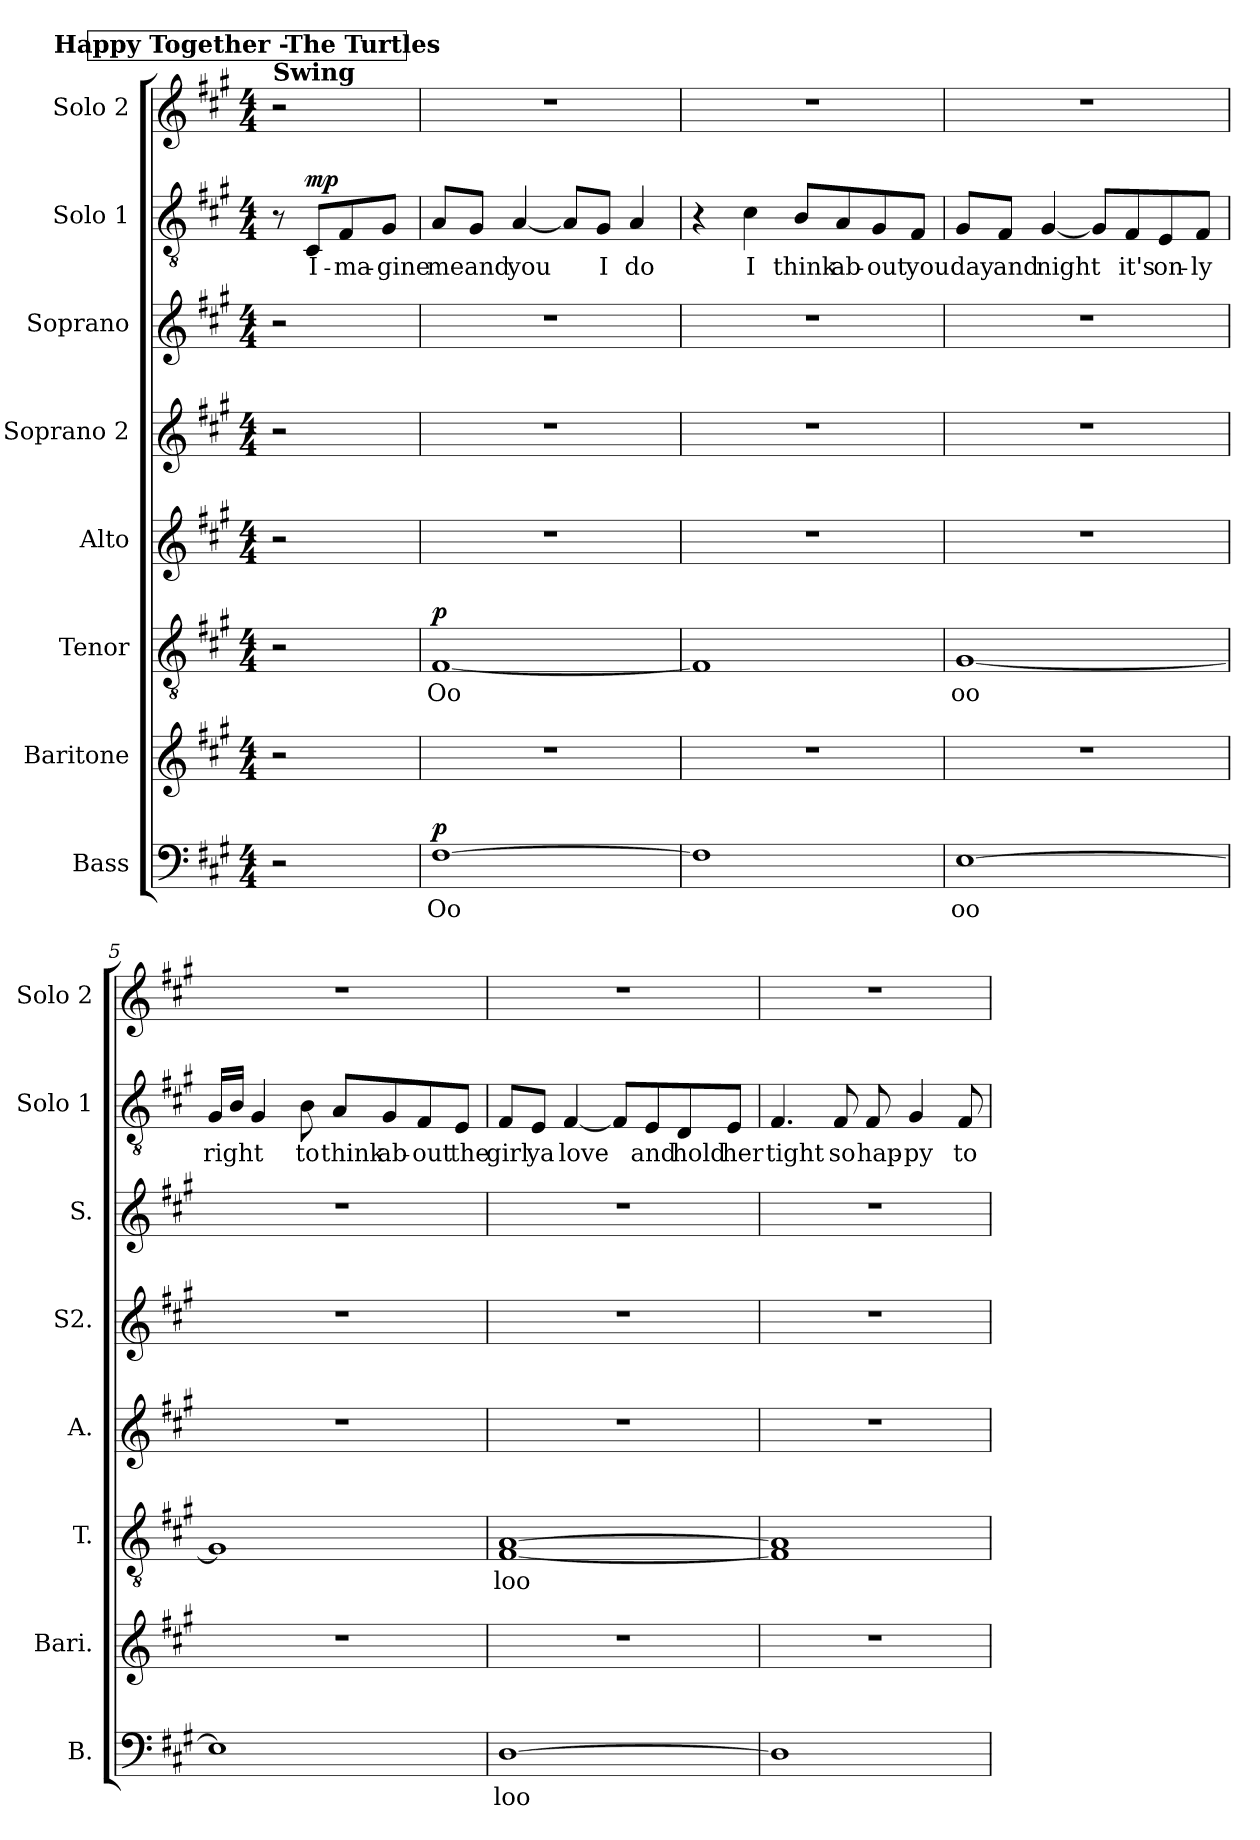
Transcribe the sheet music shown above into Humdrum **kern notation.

**kern	**text	**dynam	**kern	**kern	**text	**dynam	**kern	**kern	**kern	**kern	**text	**dynam	**kern
*part8	*part8	*part8	*part7	*part6	*part6	*part6	*part5	*part4	*part3	*part2	*part2	*part2	*part1
*staff8	*staff8	*staff8	*staff7	*staff6	*staff6	*staff6	*staff5	*staff4	*staff3	*staff2	*staff2	*staff2	*staff1
*I"Bass	*	*	*I"Baritone	*I"Tenor	*	*	*I"Alto	*I"Soprano 2	*I"Soprano	*I"Solo 1	*	*	*I"Solo 2
*I'B.	*	*	*I'Bari.	*I'T.	*	*	*I'A.	*I'S2.	*I'S.	*I'Solo 1	*	*	*I'Solo 2
*clefF4	*	*	*clefG2	*clefGv2	*	*	*clefG2	*clefG2	*clefG2	*clefGv2	*	*	*clefG2
*k[f#c#g#]	*	*	*k[f#c#g#]	*k[f#c#g#]	*	*	*k[f#c#g#]	*k[f#c#g#]	*k[f#c#g#]	*k[f#c#g#]	*	*	*k[f#c#g#]
*M4/4	*	*	*M4/4	*M4/4	*	*	*M4/4	*M4/4	*M4/4	*M4/4	*	*	*M4/4
*MM120	*	*	*MM120	*MM120	*	*	*MM120	*MM120	*MM120	*MM120	*	*	*MM120
!!LO:REH:place=s1:a:B:fs=14:t=Happy Together -The Turtles
=1	=1	=1	=1	=1	=1	=1	=1	=1	=1	=1	=1	=1	=1
!	!	!	!	!	!	!	!	!	!	!	!	!	!LO:TX:B:t=Swing
2r	.	.	2r	2r	.	.	2r	2r	2r	8r	.	.	2r
!	!	!	!	!	!	!	!	!	!	!	!LO:LY:b	!LO:DY:b	!
.	.	.	.	.	.	.	.	.	.	8C#/L	I-	mp	.
!	!	!	!	!	!	!	!	!	!	!	!LO:LY:b	!	!
.	.	.	.	.	.	.	.	.	.	8F#/	-ma-	.	.
!	!	!	!	!	!	!	!	!	!	!	!LO:LY:b	!	!
.	.	.	.	.	.	.	.	.	.	8G#/J	-gine	.	.
=2	=2	=2	=2	=2	=2	=2	=2	=2	=2	=2	=2	=2	=2
!	!LO:LY:b	!LO:DY:b	!	!	!LO:LY:b	!LO:DY:b	!	!	!	!	!LO:LY:b	!	!
[1F#	Oo	p	1r	[1F#	Oo	p	1r	1r	1r	8A/L	me	.	1r
!	!	!	!	!	!	!	!	!	!	!	!LO:LY:b	!	!
.	.	.	.	.	.	.	.	.	.	8G#/J	and	.	.
!	!	!	!	!	!	!	!	!	!	!	!LO:LY:b	!	!
.	.	.	.	.	.	.	.	.	.	[4A/	you	.	.
.	.	.	.	.	.	.	.	.	.	8A/L]	.	.	.
!	!	!	!	!	!	!	!	!	!	!	!LO:LY:b	!	!
.	.	.	.	.	.	.	.	.	.	8G#/J	I	.	.
!	!	!	!	!	!	!	!	!	!	!	!LO:LY:b	!	!
.	.	.	.	.	.	.	.	.	.	4A/	do	.	.
=3	=3	=3	=3	=3	=3	=3	=3	=3	=3	=3	=3	=3	=3
1F#]	.	.	1r	1F#]	.	.	1r	1r	1r	4r	.	.	1r
!	!	!	!	!	!	!	!	!	!	!	!LO:LY:b	!	!
.	.	.	.	.	.	.	.	.	.	4c#\	I	.	.
!	!	!	!	!	!	!	!	!	!	!	!LO:LY:b	!	!
.	.	.	.	.	.	.	.	.	.	8B/L	think	.	.
!	!	!	!	!	!	!	!	!	!	!	!LO:LY:b	!	!
.	.	.	.	.	.	.	.	.	.	8A/	ab-	.	.
!	!	!	!	!	!	!	!	!	!	!	!LO:LY:b	!	!
.	.	.	.	.	.	.	.	.	.	8G#/	-out	.	.
!	!	!	!	!	!	!	!	!	!	!	!LO:LY:b	!	!
.	.	.	.	.	.	.	.	.	.	8F#/J	you	.	.
=4	=4	=4	=4	=4	=4	=4	=4	=4	=4	=4	=4	=4	=4
!	!LO:LY:b	!	!	!	!LO:LY:b	!	!	!	!	!	!LO:LY:b	!	!
[1E	oo	.	1r	[1G#	oo	.	1r	1r	1r	8G#/L	day	.	1r
!	!	!	!	!	!	!	!	!	!	!	!LO:LY:b	!	!
.	.	.	.	.	.	.	.	.	.	8F#/J	and	.	.
!	!	!	!	!	!	!	!	!	!	!	!LO:LY:b	!	!
.	.	.	.	.	.	.	.	.	.	[4G#/	night	.	.
.	.	.	.	.	.	.	.	.	.	8G#/L]	.	.	.
!	!	!	!	!	!	!	!	!	!	!	!LO:LY:b	!	!
.	.	.	.	.	.	.	.	.	.	8F#/	it's	.	.
!	!	!	!	!	!	!	!	!	!	!	!LO:LY:b	!	!
.	.	.	.	.	.	.	.	.	.	8E/	on-	.	.
!	!	!	!	!	!	!	!	!	!	!	!LO:LY:b	!	!
.	.	.	.	.	.	.	.	.	.	8F#/J	-ly	.	.
!!LO:LB:g=z
=5	=5	=5	=5	=5	=5	=5	=5	=5	=5	=5	=5	=5	=5
!	!	!	!	!	!	!	!	!	!	!	!LO:LY:b	!	!
1E]	.	.	1r	1G#]	.	.	1r	1r	1r	16G#/LL	right	.	1r
.	.	.	.	.	.	.	.	.	.	16B/JJ	.	.	.
.	.	.	.	.	.	.	.	.	.	4G#/	.	.	.
!	!	!	!	!	!	!	!	!	!	!	!LO:LY:b	!	!
.	.	.	.	.	.	.	.	.	.	8B\	to	.	.
!	!	!	!	!	!	!	!	!	!	!	!LO:LY:b	!	!
.	.	.	.	.	.	.	.	.	.	8A/L	think	.	.
!	!	!	!	!	!	!	!	!	!	!	!LO:LY:b	!	!
.	.	.	.	.	.	.	.	.	.	8G#/	ab-	.	.
!	!	!	!	!	!	!	!	!	!	!	!LO:LY:b	!	!
.	.	.	.	.	.	.	.	.	.	8F#/	-out	.	.
!	!	!	!	!	!	!	!	!	!	!	!LO:LY:b	!	!
.	.	.	.	.	.	.	.	.	.	8E/J	the	.	.
=6	=6	=6	=6	=6	=6	=6	=6	=6	=6	=6	=6	=6	=6
!	!LO:LY:b	!	!	!	!LO:LY:b	!	!	!	!	!	!LO:LY:b	!	!
[1D	loo	.	1r	[1F# [1A	loo	.	1r	1r	1r	8F#/L	girl	.	1r
!	!	!	!	!	!	!	!	!	!	!	!LO:LY:b	!	!
.	.	.	.	.	.	.	.	.	.	8E/J	ya	.	.
!	!	!	!	!	!	!	!	!	!	!	!LO:LY:b	!	!
.	.	.	.	.	.	.	.	.	.	[4F#/	love	.	.
.	.	.	.	.	.	.	.	.	.	8F#/L]	.	.	.
!	!	!	!	!	!	!	!	!	!	!	!LO:LY:b	!	!
.	.	.	.	.	.	.	.	.	.	8E/	and	.	.
!	!	!	!	!	!	!	!	!	!	!	!LO:LY:b	!	!
.	.	.	.	.	.	.	.	.	.	8D/	hold	.	.
!	!	!	!	!	!	!	!	!	!	!	!LO:LY:b	!	!
.	.	.	.	.	.	.	.	.	.	8E/J	her	.	.
=7	=7	=7	=7	=7	=7	=7	=7	=7	=7	=7	=7	=7	=7
!	!	!	!	!	!	!	!	!	!	!	!LO:LY:b	!	!
1D]	.	.	1r	1F#] 1A]	.	.	1r	1r	1r	4.F#/	tight	.	1r
!	!	!	!	!	!	!	!	!	!	!	!LO:LY:b	!	!
.	.	.	.	.	.	.	.	.	.	8F#/	so	.	.
!	!	!	!	!	!	!	!	!	!	!	!LO:LY:b	!	!
.	.	.	.	.	.	.	.	.	.	8F#/	hap-	.	.
!	!	!	!	!	!	!	!	!	!	!	!LO:LY:b	!	!
.	.	.	.	.	.	.	.	.	.	4G#/	-py	.	.
!	!	!	!	!	!	!	!	!	!	!	!LO:LY:b	!	!
.	.	.	.	.	.	.	.	.	.	8F#/	to-	.	.
=	=	=	=	=	=	=	=	=	=	=	=	=	=
*-	*-	*-	*-	*-	*-	*-	*-	*-	*-	*-	*-	*-	*-
